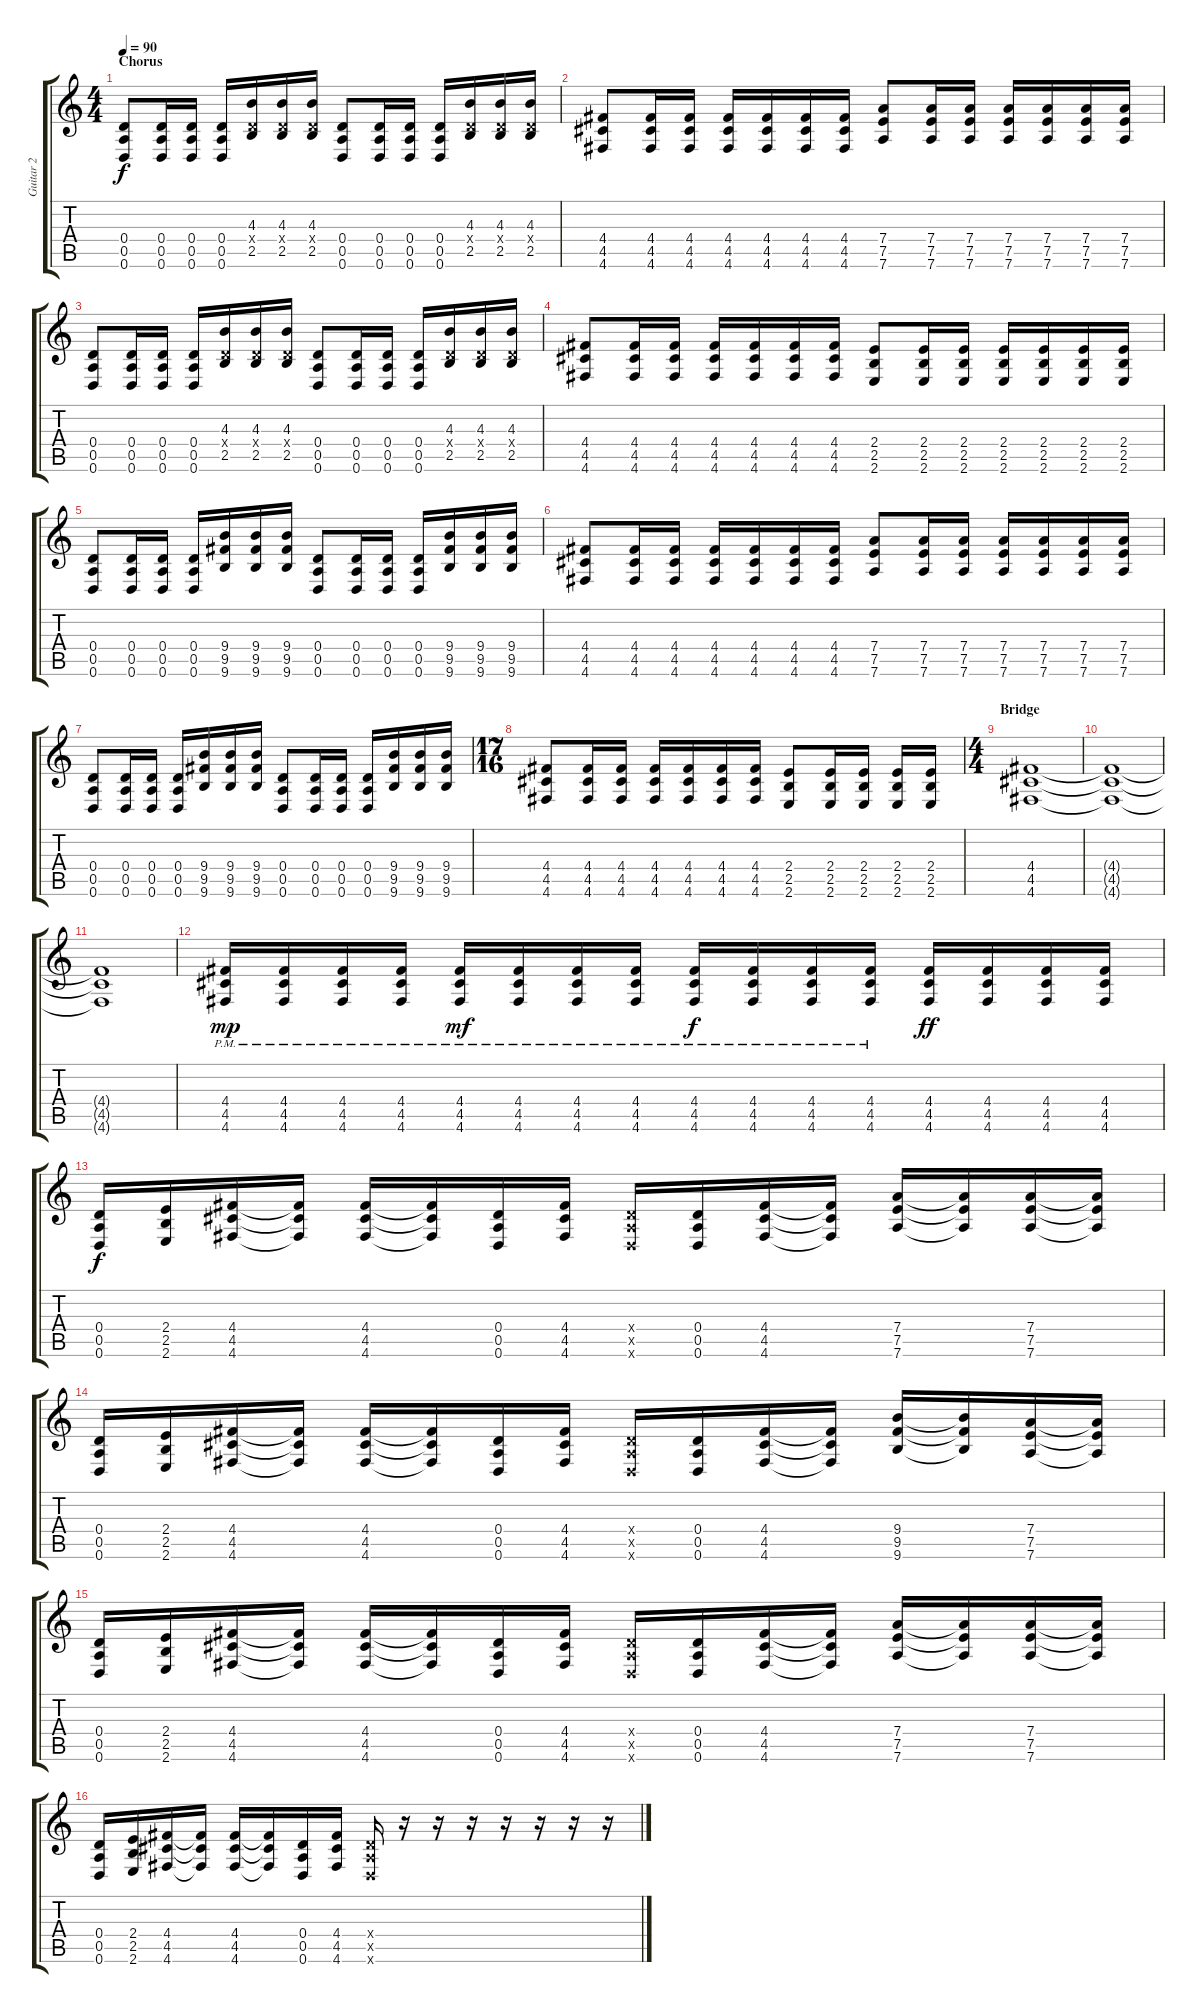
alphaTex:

\track ("Guitar 2" "Guitar 2") {instrument distortionguitar}
\staff {score tabs}
\tuning (E4 B3 G3 D3 A2 D2) {hide}
\ts (4 4)
\section ("" "Chorus")
\tempo 90
\clef g2
\ks c
(0.4 0.5 0.6).8{dy f} (0.4 0.5 0.6).16 (0.4 0.5 0.6).16 (0.4 0.5 0.6).16 (4.3 0.4{x} 2.5).16 (4.3 0.4{x} 2.5).16 (4.3 0.4{x} 2.5).16 (0.4 0.5 0.6).8 (0.4 0.5 0.6).16 (0.4 0.5 0.6).16 (0.4 0.5 0.6).16 (4.3 0.4{x} 2.5).16 (4.3 0.4{x} 2.5).16 (4.3 0.4{x} 2.5).16 |
(4.4 4.5 4.6).8 (4.4 4.5 4.6).16 (4.4 4.5 4.6).16 (4.4 4.5 4.6).16 (4.4 4.5 4.6).16 (4.4 4.5 4.6).16 (4.4 4.5 4.6).16 (7.4 7.5 7.6).8 (7.4 7.5 7.6).16 (7.4 7.5 7.6).16 (7.4 7.5 7.6).16 (7.4 7.5 7.6).16 (7.4 7.5 7.6).16 (7.4 7.5 7.6).16 |
(0.4 0.5 0.6).8 (0.4 0.5 0.6).16 (0.4 0.5 0.6).16 (0.4 0.5 0.6).16 (4.3 0.4{x} 2.5).16 (4.3 0.4{x} 2.5).16 (4.3 0.4{x} 2.5).16 (0.4 0.5 0.6).8 (0.4 0.5 0.6).16 (0.4 0.5 0.6).16 (0.4 0.5 0.6).16 (4.3 0.4{x} 2.5).16 (4.3 0.4{x} 2.5).16 (4.3 0.4{x} 2.5).16 |
(4.4 4.5 4.6).8 (4.4 4.5 4.6).16 (4.4 4.5 4.6).16 (4.4 4.5 4.6).16 (4.4 4.5 4.6).16 (4.4 4.5 4.6).16 (4.4 4.5 4.6).16 (2.4 2.5 2.6).8 (2.4 2.5 2.6).16 (2.4 2.5 2.6).16 (2.4 2.5 2.6).16 (2.4 2.5 2.6).16 (2.4 2.5 2.6).16 (2.4 2.5 2.6).16 |
(0.4 0.5 0.6).8 (0.4 0.5 0.6).16 (0.4 0.5 0.6).16 (0.4 0.5 0.6).16 (9.4 9.5 9.6).16 (9.4 9.5 9.6).16 (9.4 9.5 9.6).16 (0.4 0.5 0.6).8 (0.4 0.5 0.6).16 (0.4 0.5 0.6).16 (0.4 0.5 0.6).16 (9.4 9.5 9.6).16 (9.4 9.5 9.6).16 (9.4 9.5 9.6).16 |
(4.4 4.5 4.6).8 (4.4 4.5 4.6).16 (4.4 4.5 4.6).16 (4.4 4.5 4.6).16 (4.4 4.5 4.6).16 (4.4 4.5 4.6).16 (4.4 4.5 4.6).16 (7.4 7.5 7.6).8 (7.4 7.5 7.6).16 (7.4 7.5 7.6).16 (7.4 7.5 7.6).16 (7.4 7.5 7.6).16 (7.4 7.5 7.6).16 (7.4 7.5 7.6).16 |
(0.4 0.5 0.6).8 (0.4 0.5 0.6).16 (0.4 0.5 0.6).16 (0.4 0.5 0.6).16 (9.4 9.5 9.6).16 (9.4 9.5 9.6).16 (9.4 9.5 9.6).16 (0.4 0.5 0.6).8 (0.4 0.5 0.6).16 (0.4 0.5 0.6).16 (0.4 0.5 0.6).16 (9.4 9.5 9.6).16 (9.4 9.5 9.6).16 (9.4 9.5 9.6).16 |
\ts (17 16)
(4.4 4.5 4.6).8 (4.4 4.5 4.6).16 (4.4 4.5 4.6).16 (4.4 4.5 4.6).16 (4.4 4.5 4.6).16 (4.4 4.5 4.6).16 (4.4 4.5 4.6).16 (2.4 2.5 2.6).8 (2.4 2.5 2.6).16 (2.4 2.5 2.6).16 (2.4 2.5 2.6).16 (2.4 2.5 2.6).16 |
\ts (4 4)
\section ("" "Bridge")
(4.4 4.5 4.6).1 |
(4.4{t} 4.5{t} 4.6{t}).1 |
(4.4{t} 4.5{t} 4.6{t}).1 |
(4.4{pm} 4.5{pm} 4.6{pm}).16{dy mp} (4.4{pm} 4.5{pm} 4.6{pm}).16 (4.4{pm} 4.5{pm} 4.6{pm}).16 (4.4{pm} 4.5{pm} 4.6{pm}).16 (4.4{pm} 4.5{pm} 4.6{pm}).16{dy mf} (4.4{pm} 4.5{pm} 4.6{pm}).16 (4.4{pm} 4.5{pm} 4.6{pm}).16 (4.4{pm} 4.5{pm} 4.6{pm}).16 (4.4{pm} 4.5{pm} 4.6{pm}).16{dy f} (4.4{pm} 4.5{pm} 4.6{pm}).16 (4.4{pm} 4.5{pm} 4.6{pm}).16 (4.4{pm} 4.5{pm} 4.6{pm}).16 (4.4 4.5 4.6).16{dy ff} (4.4 4.5 4.6).16 (4.4 4.5 4.6).16 (4.4 4.5 4.6).16 |
(0.4 0.5 0.6).16{dy f} (2.4 2.5 2.6).16 (4.4 4.5 4.6).16 (4.4{t} 4.5{t} 4.6{t}).16 (4.4 4.5 4.6).16 (4.4{t} 4.5{t} 4.6{t}).16 (0.4 0.5 0.6).16 (4.4 4.5 4.6).16 (0.4{x} 0.5{x} 0.6{x}).16 (0.4 0.5 0.6).16 (4.4 4.5 4.6).16 (4.4{t} 4.5{t} 4.6{t}).16 (7.4 7.5 7.6).16 (7.4{t} 7.5{t} 7.6{t}).16 (7.4 7.5 7.6).16 (7.4{t} 7.5{t} 7.6{t}).16 |
(0.4 0.5 0.6).16 (2.4 2.5 2.6).16 (4.4 4.5 4.6).16 (4.4{t} 4.5{t} 4.6{t}).16 (4.4 4.5 4.6).16 (4.4{t} 4.5{t} 4.6{t}).16 (0.4 0.5 0.6).16 (4.4 4.5 4.6).16 (0.4{x} 0.5{x} 0.6{x}).16 (0.4 0.5 0.6).16 (4.4 4.5 4.6).16 (4.4{t} 4.5{t} 4.6{t}).16 (9.4 9.5 9.6).16 (9.4{t} 9.5{t} 9.6{t}).16 (7.4 7.5 7.6).16 (7.4{t} 7.5{t} 7.6{t}).16 |
(0.4 0.5 0.6).16 (2.4 2.5 2.6).16 (4.4 4.5 4.6).16 (4.4{t} 4.5{t} 4.6{t}).16 (4.4 4.5 4.6).16 (4.4{t} 4.5{t} 4.6{t}).16 (0.4 0.5 0.6).16 (4.4 4.5 4.6).16 (0.4{x} 0.5{x} 0.6{x}).16 (0.4 0.5 0.6).16 (4.4 4.5 4.6).16 (4.4{t} 4.5{t} 4.6{t}).16 (7.4 7.5 7.6).16 (7.4{t} 7.5{t} 7.6{t}).16 (7.4 7.5 7.6).16 (7.4{t} 7.5{t} 7.6{t}).16 |
(0.4 0.5 0.6).16 (2.4 2.5 2.6).16 (4.4 4.5 4.6).16 (4.4{t} 4.5{t} 4.6{t}).16 (4.4 4.5 4.6).16 (4.4{t} 4.5{t} 4.6{t}).16 (0.4 0.5 0.6).16 (4.4 4.5 4.6).16 (0.4{x} 0.5{x} 0.6{x}).16 r.16 r.16 r.16 r.16 r.16 r.16 r.16
